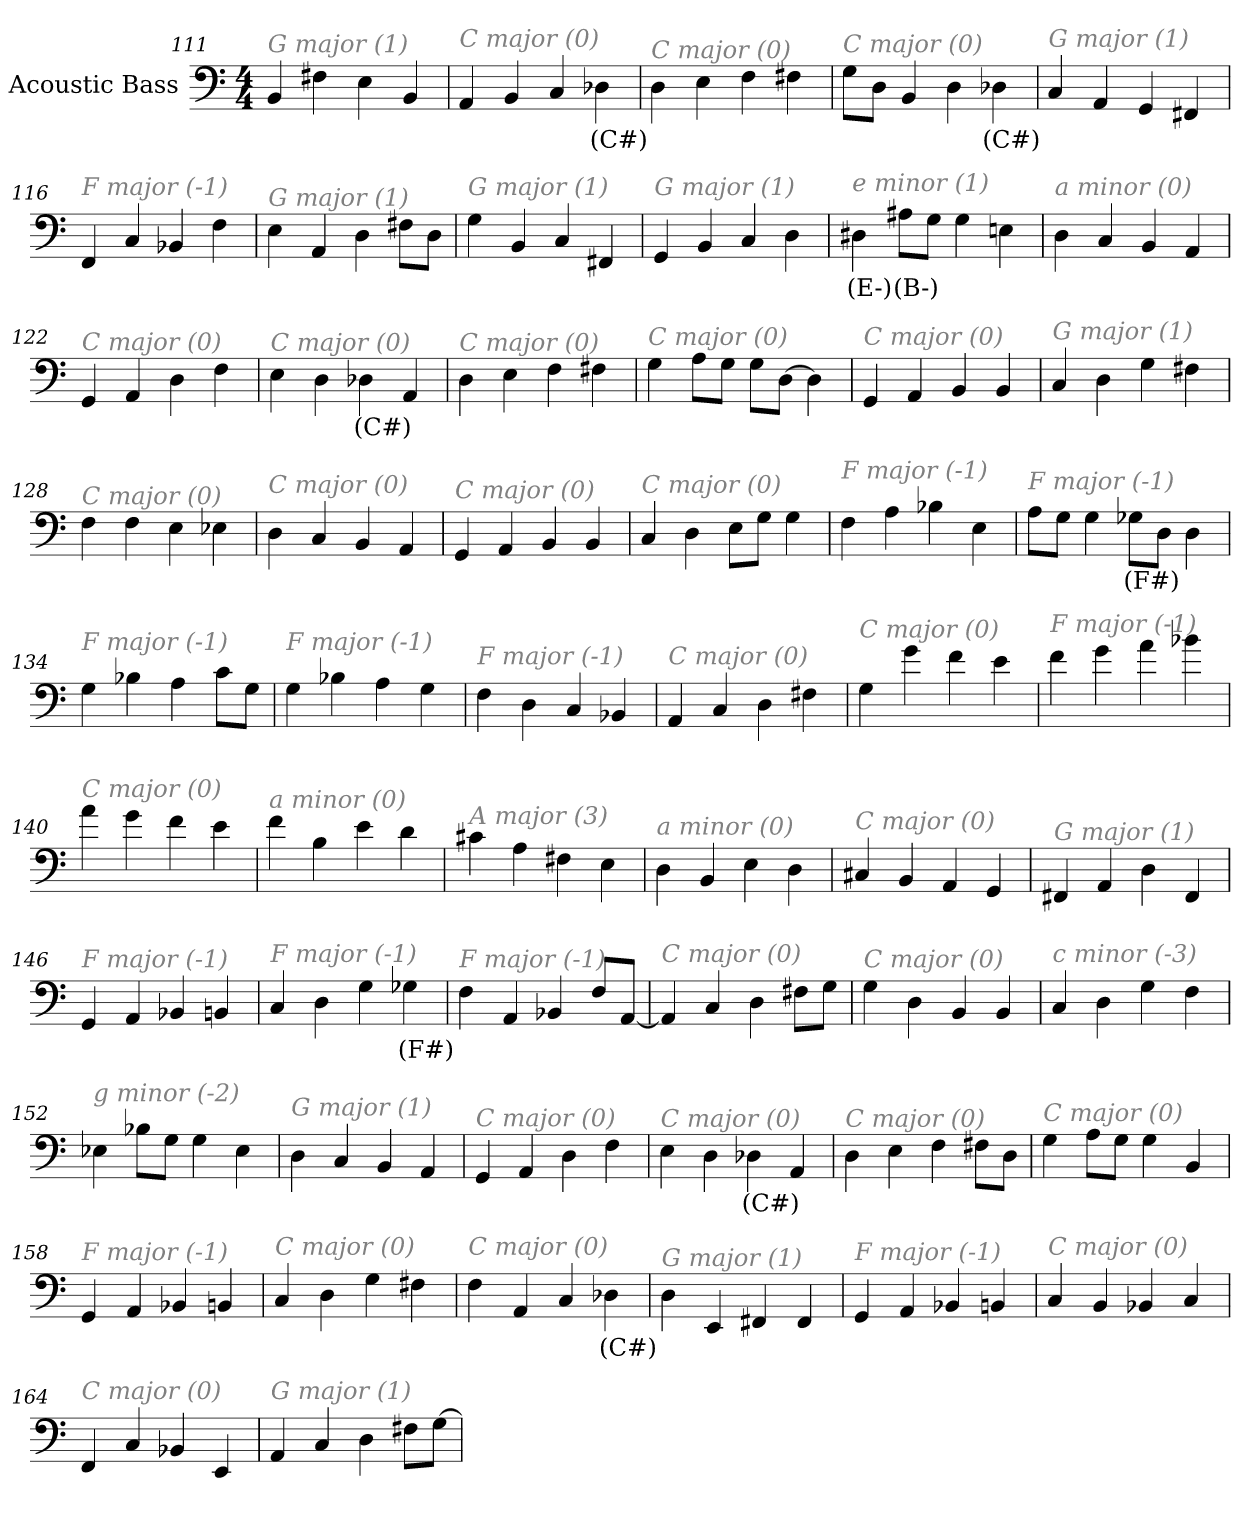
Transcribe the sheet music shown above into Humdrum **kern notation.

**kern	**text
*part1	*part1
*staff1	*staff1
*I"Acoustic Bass	*
*clefF4	*
*ITrd7c12	*
*k[]	*
*C:	*
*M4/4	*
=111	=111
!LO:TX:i:color=#808080:t=G major (1)	!
4BBB	.
4FF#X	.
4EE	.
4BBB	.
=112	=112
!LO:TX:i:color=#808080:t=C major (0)	!
4AAA	.
4BBB	.
4CC	.
4DD-Xi	(C#)
=113	=113
!LO:TX:i:color=#808080:t=C major (0)	!
4DD	.
4EE	.
4FF	.
4FF#X	.
=114	=114
!LO:TX:i:color=#808080:t=C major (0)	!
8GGL	.
8DDJ	.
4BBB	.
4DD	.
4DD-Xi	(C#)
=115	=115
!LO:TX:i:color=#808080:t=G major (1)	!
4CC	.
4AAA	.
4GGG	.
4FFF#X	.
=116	=116
!LO:TX:i:color=#808080:t=F major (-1)	!
4FFF	.
4CC	.
4BBB-X	.
4FF	.
=117	=117
!LO:TX:i:color=#808080:t=G major (1)	!
4EE	.
4AAA	.
4DD	.
8FF#XL	.
8DDJ	.
=118	=118
!LO:TX:i:color=#808080:t=G major (1)	!
4GG	.
4BBB	.
4CC	.
4FFF#X	.
=119	=119
!LO:TX:i:color=#808080:t=G major (1)	!
4GGG	.
4BBB	.
4CC	.
4DD	.
=120	=120
!LO:TX:i:color=#808080:t=e minor (1)	!
4DD#Xi	(E-)
8AA#XiL	(B-)
8GGJ	.
4GG	.
4EEn	.
=121	=121
!LO:TX:i:color=#808080:t=a minor (0)	!
4DD	.
4CC	.
4BBB	.
4AAA	.
=122	=122
!LO:TX:i:color=#808080:t=C major (0)	!
4GGG	.
4AAA	.
4DD	.
4FF	.
=123	=123
!LO:TX:i:color=#808080:t=C major (0)	!
4EE	.
4DD	.
4DD-Xi	(C#)
4AAA	.
=124	=124
!LO:TX:i:color=#808080:t=C major (0)	!
4DD	.
4EE	.
4FF	.
4FF#X	.
=125	=125
!LO:TX:i:color=#808080:t=C major (0)	!
4GG	.
8AAL	.
8GGJ	.
8GGL	.
[8DDJ	.
4DD]	.
=126	=126
!LO:TX:i:color=#808080:t=C major (0)	!
4GGG	.
4AAA	.
4BBB	.
4BBB	.
=127	=127
!LO:TX:i:color=#808080:t=G major (1)	!
4CC	.
4DD	.
4GG	.
4FF#X	.
=128	=128
!LO:TX:i:color=#808080:t=C major (0)	!
4FF	.
4FF	.
4EE	.
4EE-X	.
=129	=129
!LO:TX:i:color=#808080:t=C major (0)	!
4DD	.
4CC	.
4BBB	.
4AAA	.
=130	=130
!LO:TX:i:color=#808080:t=C major (0)	!
4GGG	.
4AAA	.
4BBB	.
4BBB	.
=131	=131
!LO:TX:i:color=#808080:t=C major (0)	!
4CC	.
4DD	.
8EEL	.
8GGJ	.
4GG	.
=132	=132
!LO:TX:i:color=#808080:t=F major (-1)	!
4FF	.
4AA	.
4BB-X	.
4EE	.
=133	=133
!LO:TX:i:color=#808080:t=F major (-1)	!
8AAL	.
8GGJ	.
4GG	.
8GG-XiL	(F#)
8DDJ	.
4DD	.
=134	=134
!LO:TX:i:color=#808080:t=F major (-1)	!
4GG	.
4BB-X	.
4AA	.
8CL	.
8GGJ	.
=135	=135
!LO:TX:i:color=#808080:t=F major (-1)	!
4GG	.
4BB-X	.
4AA	.
4GG	.
=136	=136
!LO:TX:i:color=#808080:t=F major (-1)	!
4FF	.
4DD	.
4CC	.
4BBB-X	.
=137	=137
!LO:TX:i:color=#808080:t=C major (0)	!
4AAA	.
4CC	.
4DD	.
4FF#X	.
=138	=138
!LO:TX:i:color=#808080:t=C major (0)	!
4GG	.
4G	.
4F	.
4E	.
=139	=139
!LO:TX:i:color=#808080:t=F major (-1)	!
4F	.
4G	.
4A	.
4B-X	.
=140	=140
!LO:TX:i:color=#808080:t=C major (0)	!
4A	.
4G	.
4F	.
4E	.
=141	=141
!LO:TX:i:color=#808080:t=a minor (0)	!
4F	.
4BB	.
4E	.
4D	.
=142	=142
!LO:TX:i:color=#808080:t=A major (3)	!
4C#X	.
4AA	.
4FF#X	.
4EE	.
=143	=143
!LO:TX:i:color=#808080:t=a minor (0)	!
4DD	.
4BBB	.
4EE	.
4DD	.
=144	=144
!LO:TX:i:color=#808080:t=C major (0)	!
4CC#Xj	.
4BBB	.
4AAA	.
4GGG	.
=145	=145
!LO:TX:i:color=#808080:t=G major (1)	!
4FFF#X	.
4AAA	.
4DD	.
4FFF#	.
=146	=146
!LO:TX:i:color=#808080:t=F major (-1)	!
4GGG	.
4AAA	.
4BBB-X	.
4BBBn	.
=147	=147
!LO:TX:i:color=#808080:t=F major (-1)	!
4CC	.
4DD	.
4GG	.
4GG-Xi	(F#)
=148	=148
!LO:TX:i:color=#808080:t=F major (-1)	!
4FF	.
4AAA	.
4BBB-X	.
8FFL	.
[8AAAJ	.
=149	=149
!LO:TX:i:color=#808080:t=C major (0)	!
4AAA]	.
4CC	.
4DD	.
8FF#XL	.
8GGJ	.
=150	=150
!LO:TX:i:color=#808080:t=C major (0)	!
4GG	.
4DD	.
4BBB	.
4BBB	.
=151	=151
!LO:TX:i:color=#808080:t=c minor (-3)	!
4CC	.
4DD	.
4GG	.
4FF	.
=152	=152
!LO:TX:i:color=#808080:t=g minor (-2)	!
4EE-X	.
8BB-XL	.
8GGJ	.
4GG	.
4EE-	.
=153	=153
!LO:TX:i:color=#808080:t=G major (1)	!
4DD	.
4CC	.
4BBB	.
4AAA	.
=154	=154
!LO:TX:i:color=#808080:t=C major (0)	!
4GGG	.
4AAA	.
4DD	.
4FF	.
=155	=155
!LO:TX:i:color=#808080:t=C major (0)	!
4EE	.
4DD	.
4DD-Xi	(C#)
4AAA	.
=156	=156
!LO:TX:i:color=#808080:t=C major (0)	!
4DD	.
4EE	.
4FF	.
8FF#XL	.
8DDJ	.
=157	=157
!LO:TX:i:color=#808080:t=C major (0)	!
4GG	.
8AAL	.
8GGJ	.
4GG	.
4BBB	.
=158	=158
!LO:TX:i:color=#808080:t=F major (-1)	!
4GGG	.
4AAA	.
4BBB-X	.
4BBBn	.
=159	=159
!LO:TX:i:color=#808080:t=C major (0)	!
4CC	.
4DD	.
4GG	.
4FF#X	.
=160	=160
!LO:TX:i:color=#808080:t=C major (0)	!
4FF	.
4AAA	.
4CC	.
4DD-Xi	(C#)
=161	=161
!LO:TX:i:color=#808080:t=G major (1)	!
4DD	.
4EEE	.
4FFF#X	.
4FFF#	.
=162	=162
!LO:TX:i:color=#808080:t=F major (-1)	!
4GGG	.
4AAA	.
4BBB-X	.
4BBBn	.
=163	=163
!LO:TX:i:color=#808080:t=C major (0)	!
4CC	.
4BBB	.
4BBB-X	.
4CC	.
=164	=164
!LO:TX:i:color=#808080:t=C major (0)	!
4FFF	.
4CC	.
4BBB-X	.
4EEE	.
=165	=165
!LO:TX:i:color=#808080:t=G major (1)	!
4AAA	.
4CC	.
4DD	.
8FF#XL	.
[8GGJ	.
=	=
*-	*-
